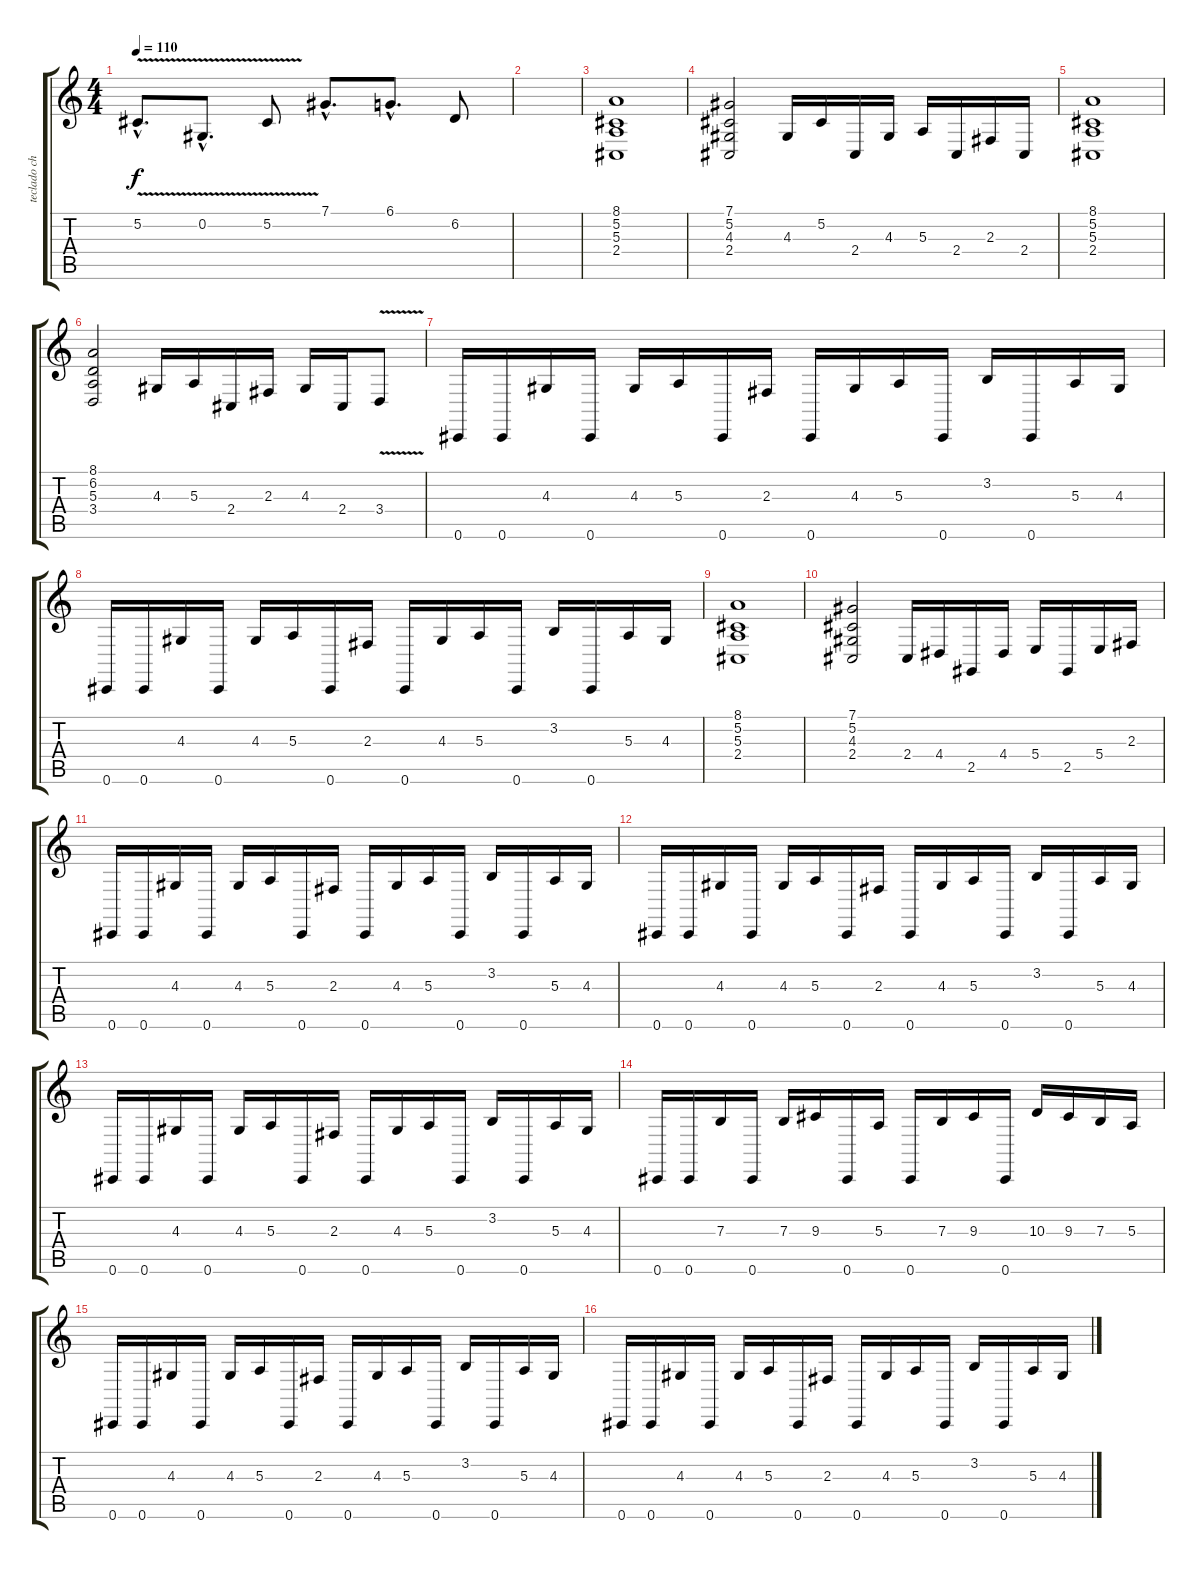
\track ("teclado chato O.O" "teclado ch") {instrument lead1square}
\staff {score tabs}
\tuning (Db4 Ab3 E3 B2 Gb2 Db2) {hide}
\ts (4 4)
\tempo 110
\clef g2
\ks c
5.2{v hac}.8{d dy f} 0.2{v hac}.8{d} 5.2{v}.8 7.1{hac}.8{d} 6.1{hac}.8{d} 6.2.8 |
|
(8.1 5.2 5.3 2.4).1{volume 8 instrument choiraahs} |
(7.1 5.2 4.3 2.4).2 4.3.16{volume 14 instrument lead1square} 5.2.16 2.4.16 4.3.16 5.3.16 2.4.16 2.3.16 2.4.16 |
(8.1 5.2 5.3 2.4).1{volume 8 instrument choiraahs} |
(8.1 6.2 5.3 3.4).2 4.3.16{volume 14 instrument lead1square} 5.3.16 2.4.16 2.3.16 4.3.16 2.4.16 3.4{v}.8 |
0.6.16{volume 12 instrument lead1square} 0.6.16 4.3.16 0.6.16 4.3.16 5.3.16 0.6.16 2.3.16 0.6.16 4.3.16 5.3.16 0.6.16 3.2.16 0.6.16 5.3.16 4.3.16 |
0.6.16 0.6.16 4.3.16 0.6.16 4.3.16 5.3.16 0.6.16 2.3.16 0.6.16 4.3.16 5.3.16 0.6.16 3.2.16 0.6.16 5.3.16 4.3.16 |
(8.1 5.2 5.3 2.4).1{volume 8 instrument choiraahs} |
(7.1 5.2 4.3 2.4).2 2.4.16{volume 14 instrument lead1square} 4.4.16 2.5.16 4.4.16 5.4.16 2.5.16 5.4.16 2.3.16 |
0.6.16{volume 14 instrument lead1square} 0.6.16 4.3.16 0.6.16 4.3.16 5.3.16 0.6.16 2.3.16 0.6.16 4.3.16 5.3.16 0.6.16 3.2.16 0.6.16 5.3.16 4.3.16 |
0.6.16 0.6.16 4.3.16 0.6.16 4.3.16 5.3.16 0.6.16 2.3.16 0.6.16 4.3.16 5.3.16 0.6.16 3.2.16 0.6.16 5.3.16 4.3.16 |
0.6.16 0.6.16 4.3.16 0.6.16 4.3.16 5.3.16 0.6.16 2.3.16 0.6.16 4.3.16 5.3.16 0.6.16 3.2.16 0.6.16 5.3.16 4.3.16 |
0.6.16 0.6.16 7.3.16 0.6.16 7.3.16 9.3.16 0.6.16 5.3.16 0.6.16 7.3.16 9.3.16 0.6.16 10.3.16 9.3.16 7.3.16 5.3.16 |
0.6.16 0.6.16 4.3.16 0.6.16 4.3.16 5.3.16 0.6.16 2.3.16 0.6.16 4.3.16 5.3.16 0.6.16 3.2.16 0.6.16 5.3.16 4.3.16 |
0.6.16 0.6.16 4.3.16 0.6.16 4.3.16 5.3.16 0.6.16 2.3.16 0.6.16 4.3.16 5.3.16 0.6.16 3.2.16 0.6.16 5.3.16 4.3.16
